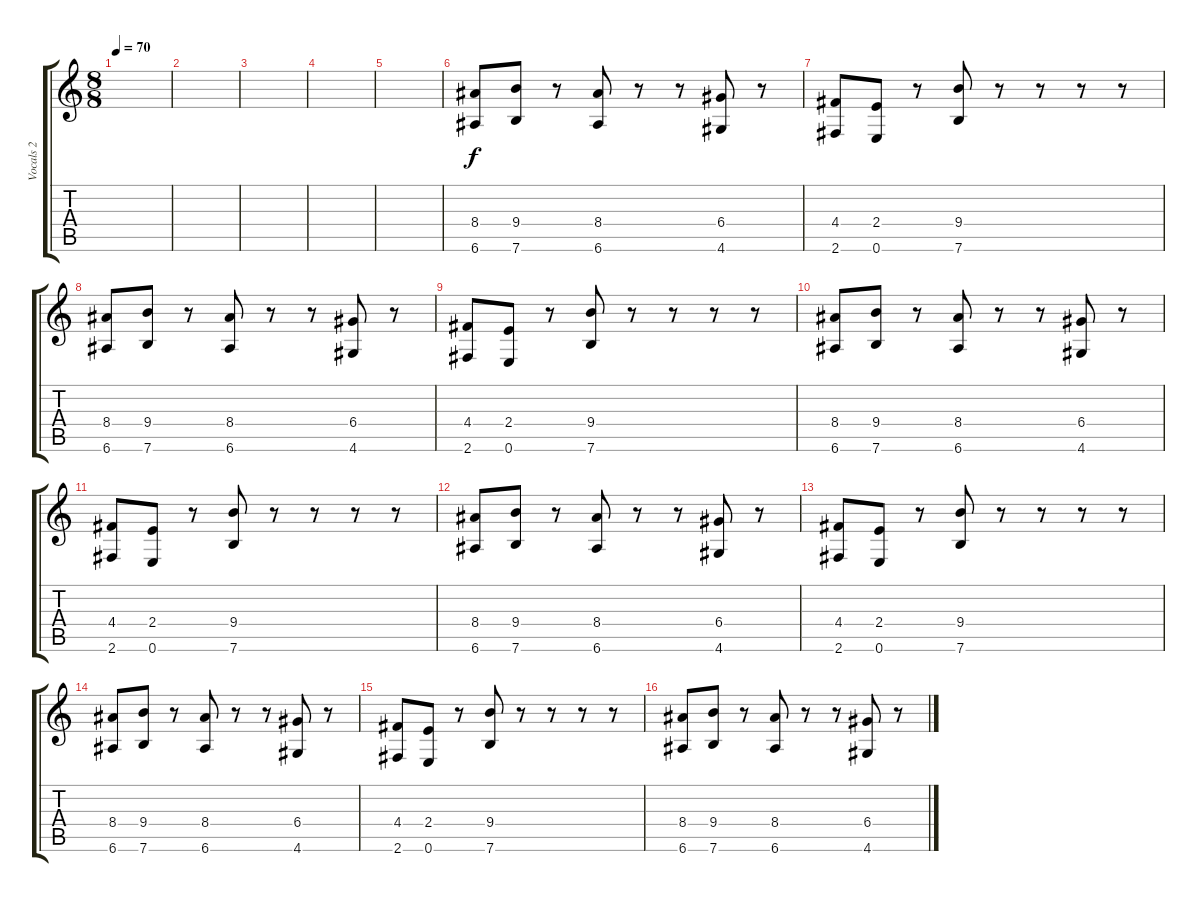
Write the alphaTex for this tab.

\track ("Vocals 2" "Vocals 2") {instrument overdrivenguitar}
\staff {score tabs}
\tuning (E4 B3 G3 D3 A2 E2) {hide}
\ts (8 8)
\tempo 70
\clef g2
\ks c
|
|
|
|
|
(8.4 6.6).8 (9.4 7.6).8 r.8 (8.4 6.6).8 r.8 r.8 (6.4 4.6).8 r.8 |
(4.4 2.6).8 (2.4 0.6).8 r.8 (9.4 7.6).8 r.8 r.8 r.8 r.8 |
(8.4 6.6).8 (9.4 7.6).8 r.8 (8.4 6.6).8 r.8 r.8 (6.4 4.6).8 r.8 |
(4.4 2.6).8 (2.4 0.6).8 r.8 (9.4 7.6).8 r.8 r.8 r.8 r.8 |
(8.4 6.6).8 (9.4 7.6).8 r.8 (8.4 6.6).8 r.8 r.8 (6.4 4.6).8 r.8 |
(4.4 2.6).8 (2.4 0.6).8 r.8 (9.4 7.6).8 r.8 r.8 r.8 r.8 |
(8.4 6.6).8 (9.4 7.6).8 r.8 (8.4 6.6).8 r.8 r.8 (6.4 4.6).8 r.8 |
(4.4 2.6).8 (2.4 0.6).8 r.8 (9.4 7.6).8 r.8 r.8 r.8 r.8 |
(8.4 6.6).8 (9.4 7.6).8 r.8 (8.4 6.6).8 r.8 r.8 (6.4 4.6).8 r.8 |
(4.4 2.6).8 (2.4 0.6).8 r.8 (9.4 7.6).8 r.8 r.8 r.8 r.8 |
(8.4 6.6).8 (9.4 7.6).8 r.8 (8.4 6.6).8 r.8 r.8 (6.4 4.6).8 r.8
